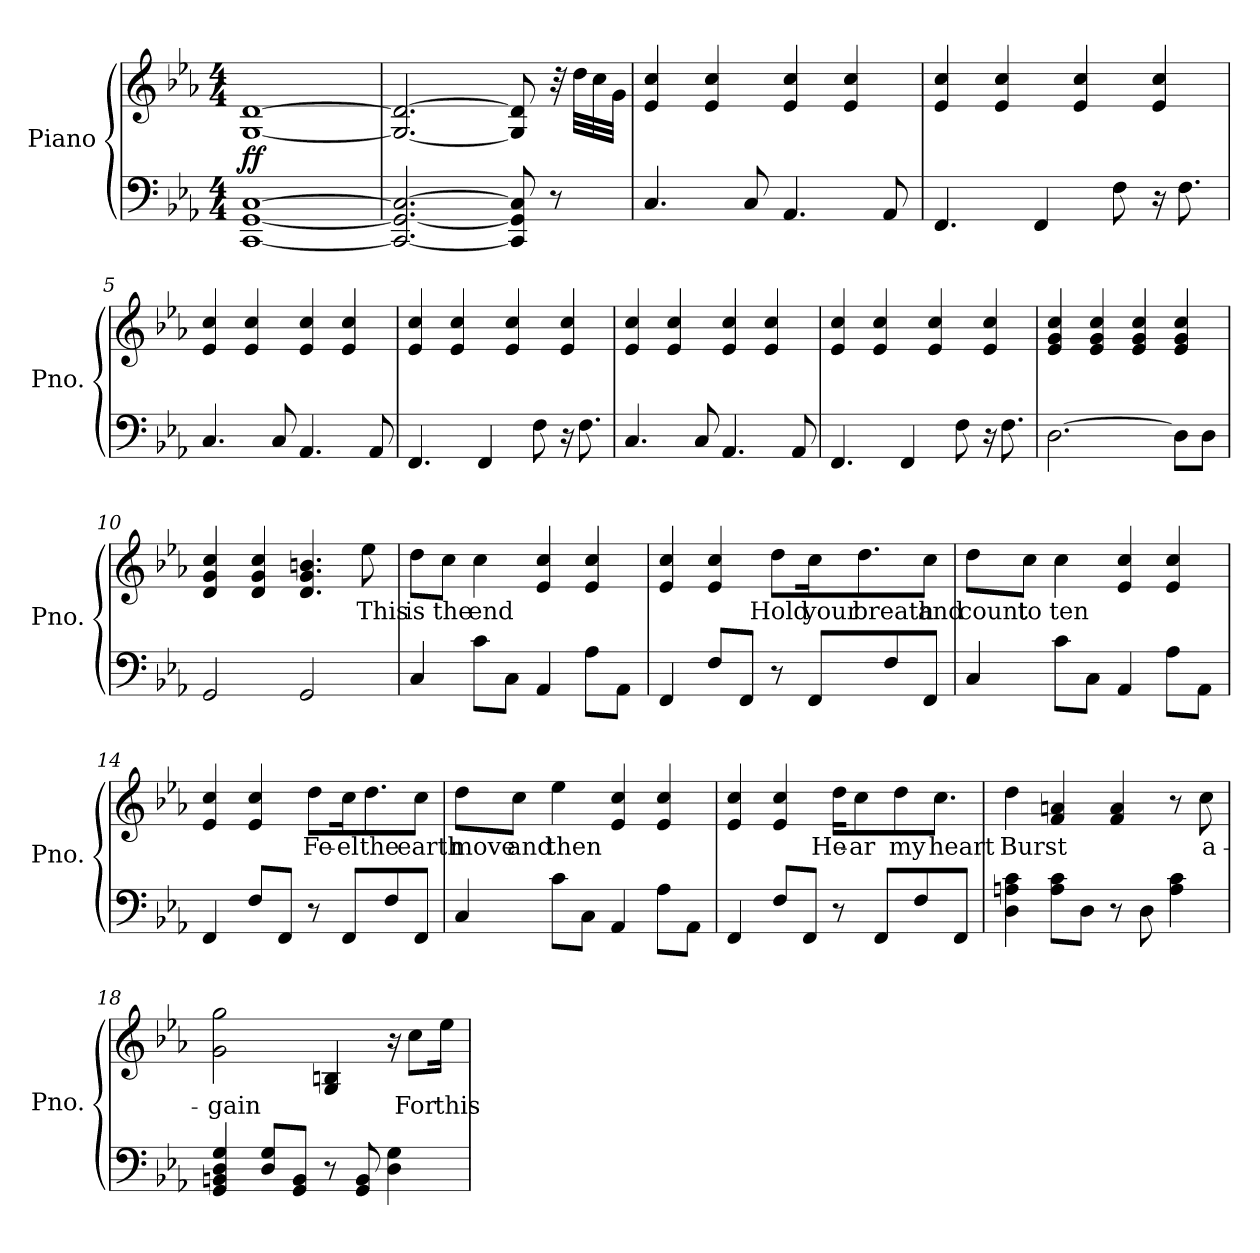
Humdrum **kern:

**kern	**kern	**text	**dynam
*part1	*part1	*part1	*part1
*staff2	*staff1	*staff1	*staff1/2
*I"Piano	*	*	*
*I'Pno.	*	*	*
*clefF4	*clefG2	*	*
*k[b-e-a-]	*k[b-e-a-]	*	*
*M4/4	*M4/4	*	*
*MM70	*MM70	*	*
=1	=1	=1	=1
!	!	!	!LO:DY:a=2
[1CC [1GG [1C	[1G [1d	.	ff
=2	=2	=2	=2
2.CC/_ 2.GG/_ 2.C/_	2.G/_ 2.d/_	.	.
8CC/] 8GG/] 8C/]	8G/] 8d/]	.	.
8r	32r	.	.
.	32dd\LLL	.	.
.	32cc\	.	.
.	32g\JJJ	.	.
=3	=3	=3	=3
4.C/	4e-/ 4cc/	.	.
.	4e-/ 4cc/	.	.
8C/	.	.	.
4.AA-/	4e-/ 4cc/	.	.
.	4e-/ 4cc/	.	.
8AA-/	.	.	.
=4	=4	=4	=4
4.FF/	4e-/ 4cc/	.	.
.	4e-/ 4cc/	.	.
4FF/	.	.	.
.	4e-/ 4cc/	.	.
8F\	.	.	.
16r	4e-/ 4cc/	.	.
8.F\	.	.	.
=5	=5	=5	=5
4.C/	4e-/ 4cc/	.	.
.	4e-/ 4cc/	.	.
8C/	.	.	.
4.AA-/	4e-/ 4cc/	.	.
.	4e-/ 4cc/	.	.
8AA-/	.	.	.
=6	=6	=6	=6
4.FF/	4e-/ 4cc/	.	.
.	4e-/ 4cc/	.	.
4FF/	.	.	.
.	4e-/ 4cc/	.	.
8F\	.	.	.
16r	4e-/ 4cc/	.	.
8.F\	.	.	.
!!LO:LB:g=z
=7	=7	=7	=7
4.C/	4e-/ 4cc/	.	.
.	4e-/ 4cc/	.	.
8C/	.	.	.
4.AA-/	4e-/ 4cc/	.	.
.	4e-/ 4cc/	.	.
8AA-/	.	.	.
=8	=8	=8	=8
4.FF/	4e-/ 4cc/	.	.
.	4e-/ 4cc/	.	.
4FF/	.	.	.
.	4e-/ 4cc/	.	.
8F\	.	.	.
16r	4e-/ 4cc/	.	.
8.F\	.	.	.
=9	=9	=9	=9
[2.D\	4e-/ 4g/ 4cc/	.	.
.	4e-/ 4g/ 4cc/	.	.
.	4e-/ 4g/ 4cc/	.	.
8D\L]	4e-/ 4g/ 4cc/	.	.
8D\J	.	.	.
=10	=10	=10	=10
2GG/	4d/ 4g/ 4cc/	.	.
.	4d/ 4g/ 4cc/	.	.
2GG/	4.d/ 4.g/ 4.bn/	.	.
.	8ee-\	This	.
=11	=11	=11	=11
4C/	8dd\L	is	.
.	8cc\J	the	.
8c\L	4cc\	end	.
8C\J	.	.	.
4AA-/	4e-/ 4cc/	.	.
8A-\L	4e-/ 4cc/	.	.
8AA-\J	.	.	.
!!LO:LB:g=z
=12	=12	=12	=12
4FF/	4e-/ 4cc/	.	.
8F/L	4e-/ 4cc/	.	.
8FF/J	.	.	.
8r	8dd\L	Hold	.
8FF/L	16cc\K	your	.
.	8.dd\	breath	.
8F/	.	.	.
8FF/J	8cc\J	and	.
=13	=13	=13	=13
4C/	8dd\L	count	.
.	8cc\J	to	.
8c\L	4cc\	ten	.
8C\J	.	.	.
4AA-/	4e-/ 4cc/	.	.
8A-\L	4e-/ 4cc/	.	.
8AA-\J	.	.	.
=14	=14	=14	=14
4FF/	4e-/ 4cc/	.	.
8F/L	4e-/ 4cc/	.	.
8FF/J	.	.	.
8r	8dd\L	Fe-	.
8FF/L	16cc\K	-el	.
.	8.dd\	the	.
8F/	.	.	.
8FF/J	8cc\J	earth	.
=15	=15	=15	=15
4C/	8dd\L	move	.
.	8cc\J	and	.
8c\L	4ee-\	then	.
8C\J	.	.	.
4AA-/	4e-/ 4cc/	.	.
8A-\L	4e-/ 4cc/	.	.
8AA-\J	.	.	.
!!LO:LB:g=z
=16	=16	=16	=16
4FF/	4e-/ 4cc/	.	.
8F/L	4e-/ 4cc/	.	.
8FF/J	.	.	.
8r	16dd\KL	He-	.
.	8cc\	-ar	.
8FF/L	.	.	.
.	8dd\	my	.
8F/	.	.	.
.	8.cc\J	heart	.
8FF/J	.	.	.
=17	=17	=17	=17
4D\ 4An\ 4c\	4dd\	Burst	.
8A\ 8c\L	4f/ 4an/	.	.
8D\J	.	.	.
8r	4f/ 4a/	.	.
8D\	.	.	.
4A\ 4c\	8r	.	.
.	8cc\	a-	.
=18	=18	=18	=18
4GG/ 4BBn/ 4D/ 4G/	2g\ 2gg\	-gain	.
8D/ 8G/L	.	.	.
8GG/ 8BB/J	.	.	.
8r	4G/ 4Bn/	.	.
8GG/ 8BB/	.	.	.
4D\ 4G\	16r	.	.
.	8cc\L	For	.
.	16ee-\Jk	this	.
=	=	=	=
*-	*-	*-	*-
